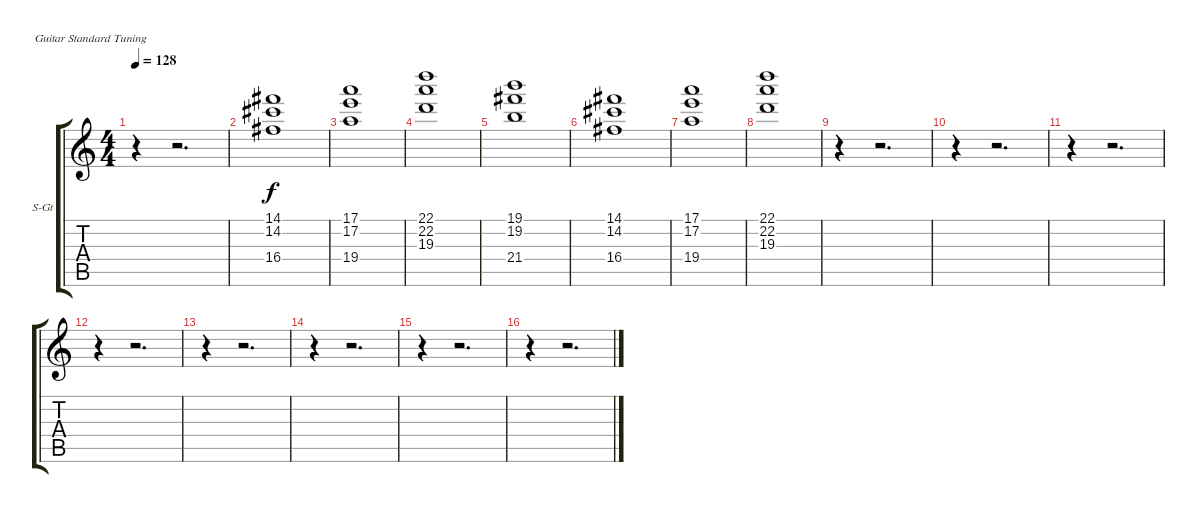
\bracketExtendMode groupsimilarinstruments
\firstSystemTrackNameOrientation horizontal
\otherSystemsTrackNameOrientation horizontal
\track ("Синтезатор" "S-Gt") {instrument stringensemble1}
\staff {score tabs}
\tuning (E4 B3 G3 D3 A2 E2)
\displaytranspose 12
\ts (4 4)
\tempo 128
\clef g2
\ks c
r.4{dy f} r.2{d} |
(14.1 14.2 16.4).1 |
(17.1 17.2 19.4).1 |
(22.1 22.2 19.3).1 |
(19.1 19.2 21.4).1 |
(14.1 14.2 16.4).1 |
(17.1 17.2 19.4).1 |
(22.1 22.2 19.3).1 |
r.4 r.2{d} |
r.4 r.2{d} |
r.4 r.2{d} |
r.4 r.2{d} |
r.4 r.2{d} |
r.4 r.2{d} |
r.4 r.2{d} |
r.4 r.2{d}
